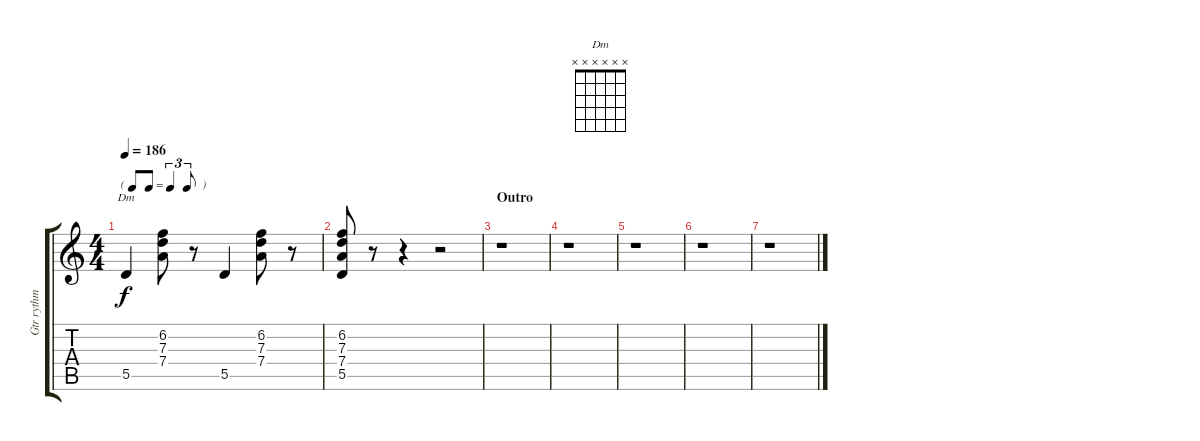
\track ("Gtr rythm" "Gtr rythm") {instrument acousticguitarsteel}
\staff {score tabs}
\tuning (E4 B3 G3 D3 A2 E2) {hide}
\chord ("Dm" x x x x x x) {firstfret 0}
\ts (4 4)
\tf triplet8th
\tempo 186
\clef g2
\ks c
5.5.4{ch "Dm" dy f} (6.2 7.3 7.4).8 r.8 5.5.4 (6.2 7.3 7.4).8 r.8 |
(6.2 7.3 7.4 5.5).8 r.8 r.4 r.2 |
\section ("" "Outro")
r.1 |
r.1 |
r.1 |
r.1 |
r.1
